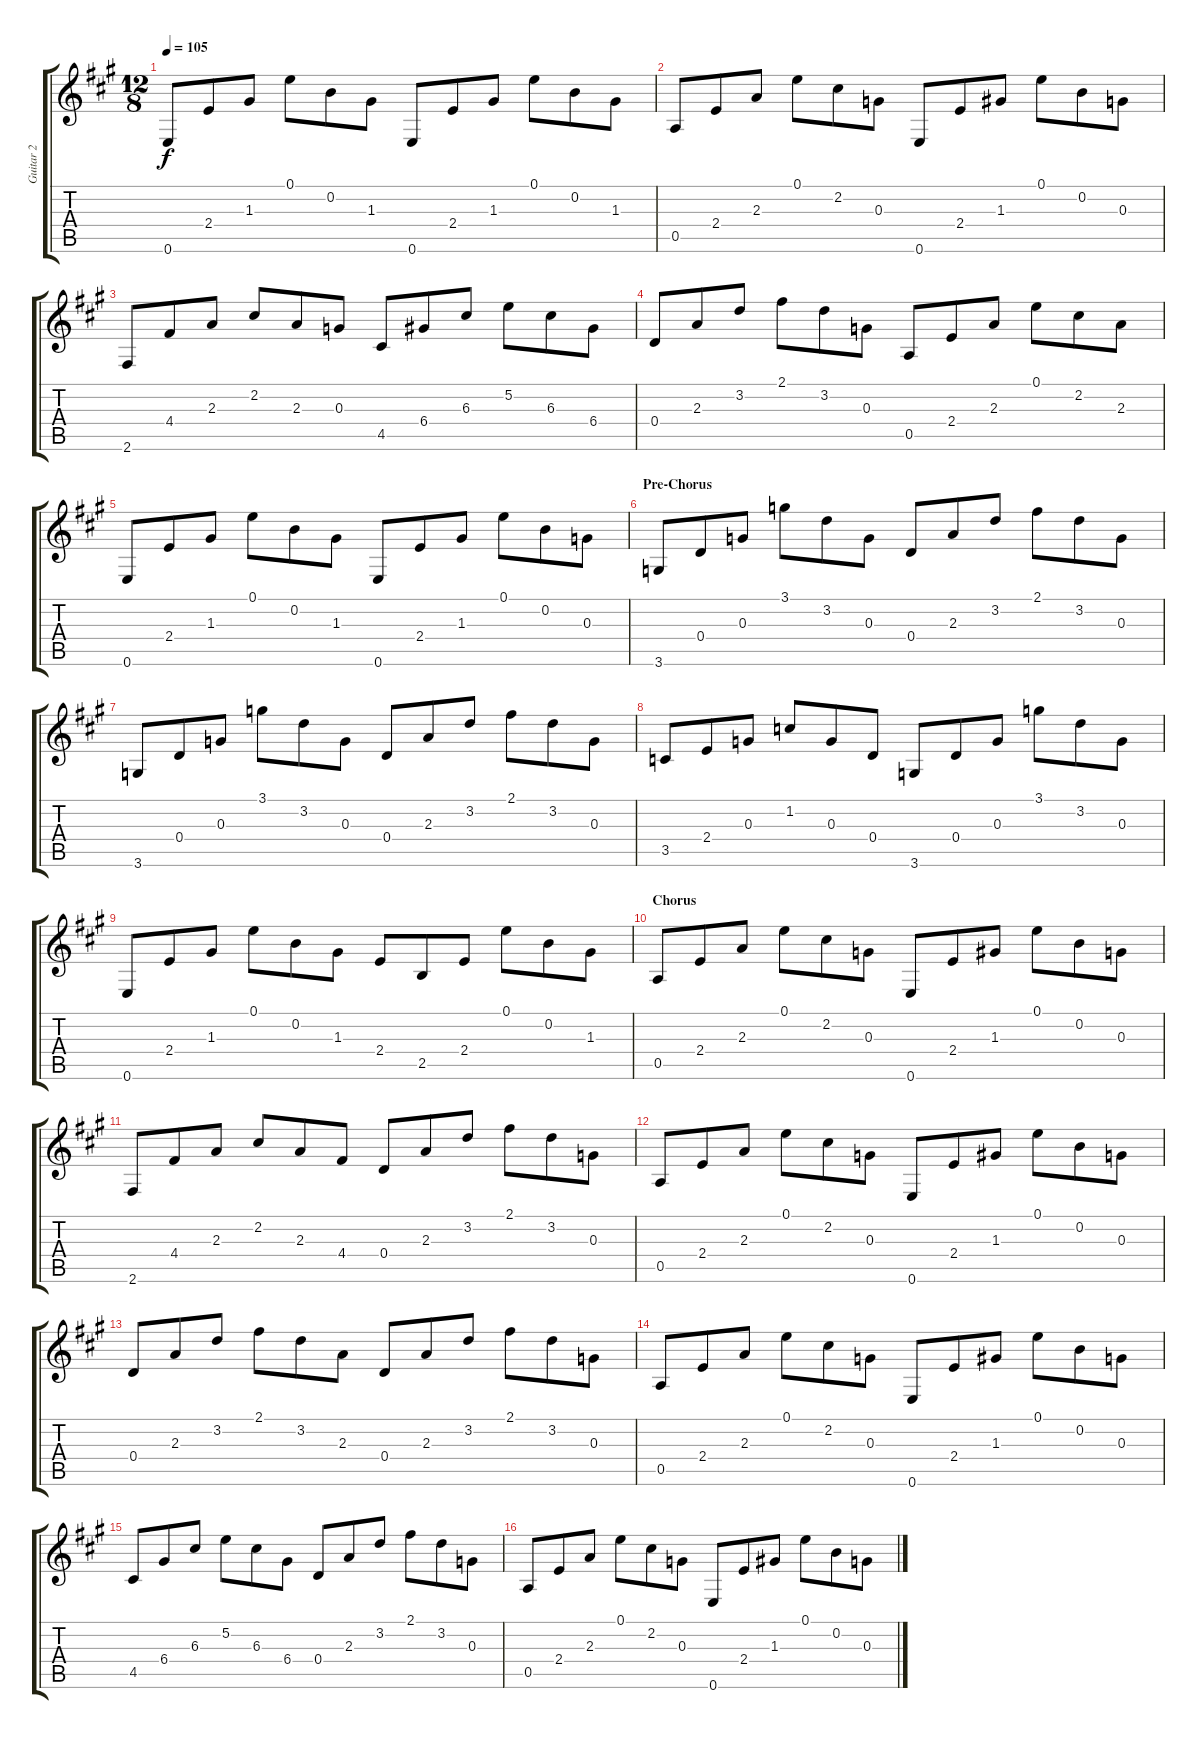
\track ("Guitar 2" "Guitar 2") {instrument distortionguitar}
\staff {score tabs}
\tuning (E4 B3 G3 D3 A2 E2) {hide}
\ts (12 8)
\tempo 105
\clef g2
\ks a
0.6.8{dy f} 2.4.8 1.3.8 0.1.8 0.2.8 1.3.8 0.6.8 2.4.8 1.3.8 0.1.8 0.2.8 1.3.8 |
0.5.8 2.4.8 2.3.8 0.1.8 2.2.8 0.3.8 0.6.8 2.4.8 1.3.8 0.1.8 0.2.8 0.3.8 |
2.6.8 4.4.8 2.3.8 2.2.8 2.3.8 0.3.8 4.5.8 6.4.8 6.3.8 5.2.8 6.3.8 6.4.8 |
0.4.8 2.3.8 3.2.8 2.1.8 3.2.8 0.3.8 0.5.8 2.4.8 2.3.8 0.1.8 2.2.8 2.3.8 |
0.6.8 2.4.8 1.3.8 0.1.8 0.2.8 1.3.8 0.6.8 2.4.8 1.3.8 0.1.8 0.2.8 0.3.8 |
\section ("" "Pre-Chorus")
3.6.8 0.4.8 0.3.8 3.1.8 3.2.8 0.3.8 0.4.8 2.3.8 3.2.8 2.1.8 3.2.8 0.3.8 |
3.6.8 0.4.8 0.3.8 3.1.8 3.2.8 0.3.8 0.4.8 2.3.8 3.2.8 2.1.8 3.2.8 0.3.8 |
3.5.8 2.4.8 0.3.8 1.2.8 0.3.8 0.4.8 3.6.8 0.4.8 0.3.8 3.1.8 3.2.8 0.3.8 |
0.6.8 2.4.8 1.3.8 0.1.8 0.2.8 1.3.8 2.4.8 2.5.8 2.4.8 0.1.8 0.2.8 1.3.8 |
\section ("" "Chorus")
0.5.8 2.4.8 2.3.8 0.1.8 2.2.8 0.3.8 0.6.8 2.4.8 1.3.8 0.1.8 0.2.8 0.3.8 |
2.6.8 4.4.8 2.3.8 2.2.8 2.3.8 4.4.8 0.4.8 2.3.8 3.2.8 2.1.8 3.2.8 0.3.8 |
0.5.8 2.4.8 2.3.8 0.1.8 2.2.8 0.3.8 0.6.8 2.4.8 1.3.8 0.1.8 0.2.8 0.3.8 |
0.4.8 2.3.8 3.2.8 2.1.8 3.2.8 2.3.8 0.4.8 2.3.8 3.2.8 2.1.8 3.2.8 0.3.8 |
0.5.8 2.4.8 2.3.8 0.1.8 2.2.8 0.3.8 0.6.8 2.4.8 1.3.8 0.1.8 0.2.8 0.3.8 |
4.5.8 6.4.8 6.3.8 5.2.8 6.3.8 6.4.8 0.4.8 2.3.8 3.2.8 2.1.8 3.2.8 0.3.8 |
0.5.8 2.4.8 2.3.8 0.1.8 2.2.8 0.3.8 0.6.8 2.4.8 1.3.8 0.1.8 0.2.8 0.3.8
